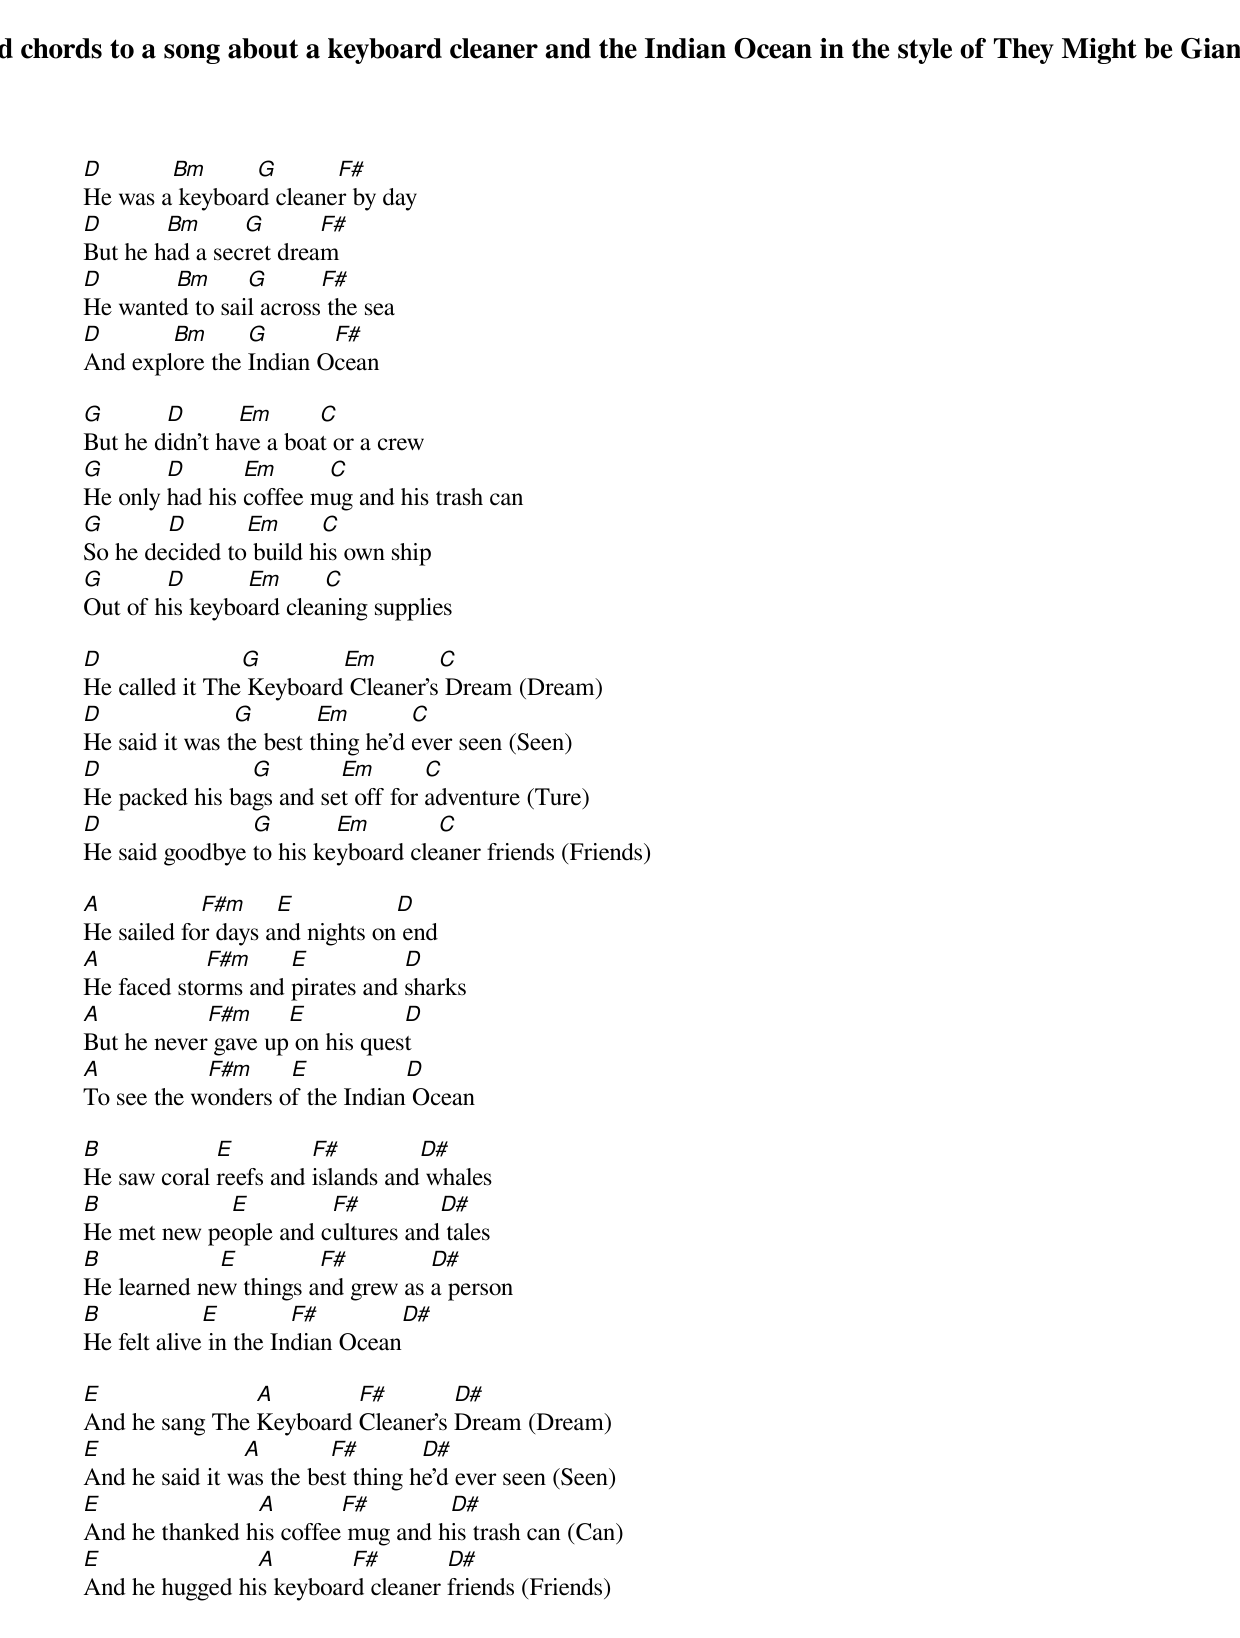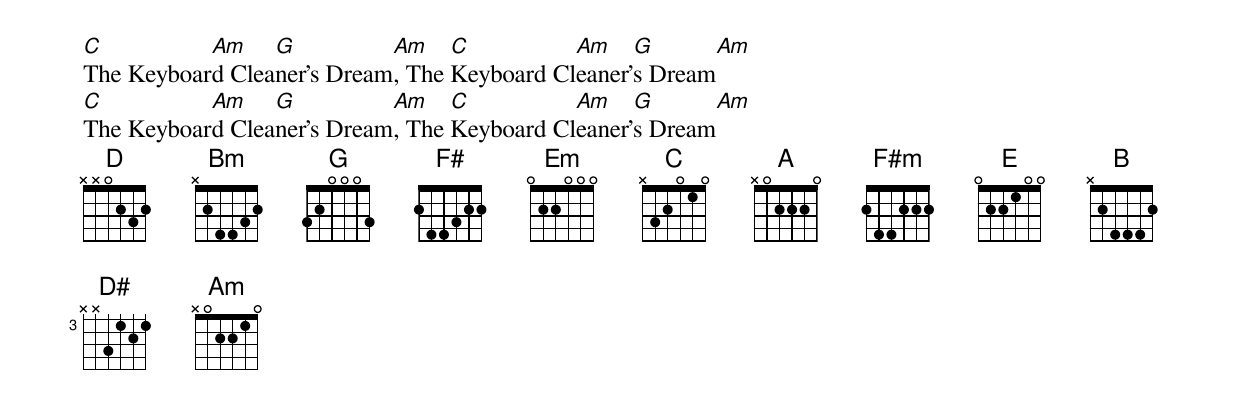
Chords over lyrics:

Sure, I can try to write lyrics and chords to a song about a keyboard cleaner and the Indian Ocean in the style of They Might be Giants. Here is what I came up with:

D       Bm      G       F#
He was a keyboard cleaner by day
D       Bm      G       F#
But he had a secret dream
D       Bm      G       F#
He wanted to sail across the sea
D       Bm      G       F#
And explore the Indian Ocean

G       D       Em      C
But he didn't have a boat or a crew
G       D       Em      C
He only had his coffee mug and his trash can
G       D       Em      C
So he decided to build his own ship
G       D       Em      C
Out of his keyboard cleaning supplies

D               G        Em        C
He called it The Keyboard Cleaner's Dream (Dream)
D               G        Em        C
He said it was the best thing he'd ever seen (Seen)
D               G        Em        C
He packed his bags and set off for adventure (Ture)
D               G        Em        C
He said goodbye to his keyboard cleaner friends (Friends)

A           F#m     E           D
He sailed for days and nights on end
A           F#m     E           D
He faced storms and pirates and sharks
A           F#m     E           D
But he never gave up on his quest
A           F#m     E           D
To see the wonders of the Indian Ocean

B            E         F#         D#
He saw coral reefs and islands and whales
B            E         F#         D#
He met new people and cultures and tales
B            E         F#         D#
He learned new things and grew as a person
B            E         F#         D#
He felt alive in the Indian Ocean

E               A        F#        D#
And he sang The Keyboard Cleaner's Dream (Dream)
E               A        F#        D#
And he said it was the best thing he'd ever seen (Seen)
E               A        F#        D#
And he thanked his coffee mug and his trash can (Can)
E               A        F#        D#
And he hugged his keyboard cleaner friends (Friends)

C          Am    G          Am    C          Am    G          Am
The Keyboard Cleaner's Dream, The Keyboard Cleaner's Dream
C          Am    G          Am    C          Am    G          Am
The Keyboard Cleaner's Dream, The Keyboard Cleaner's Dream
